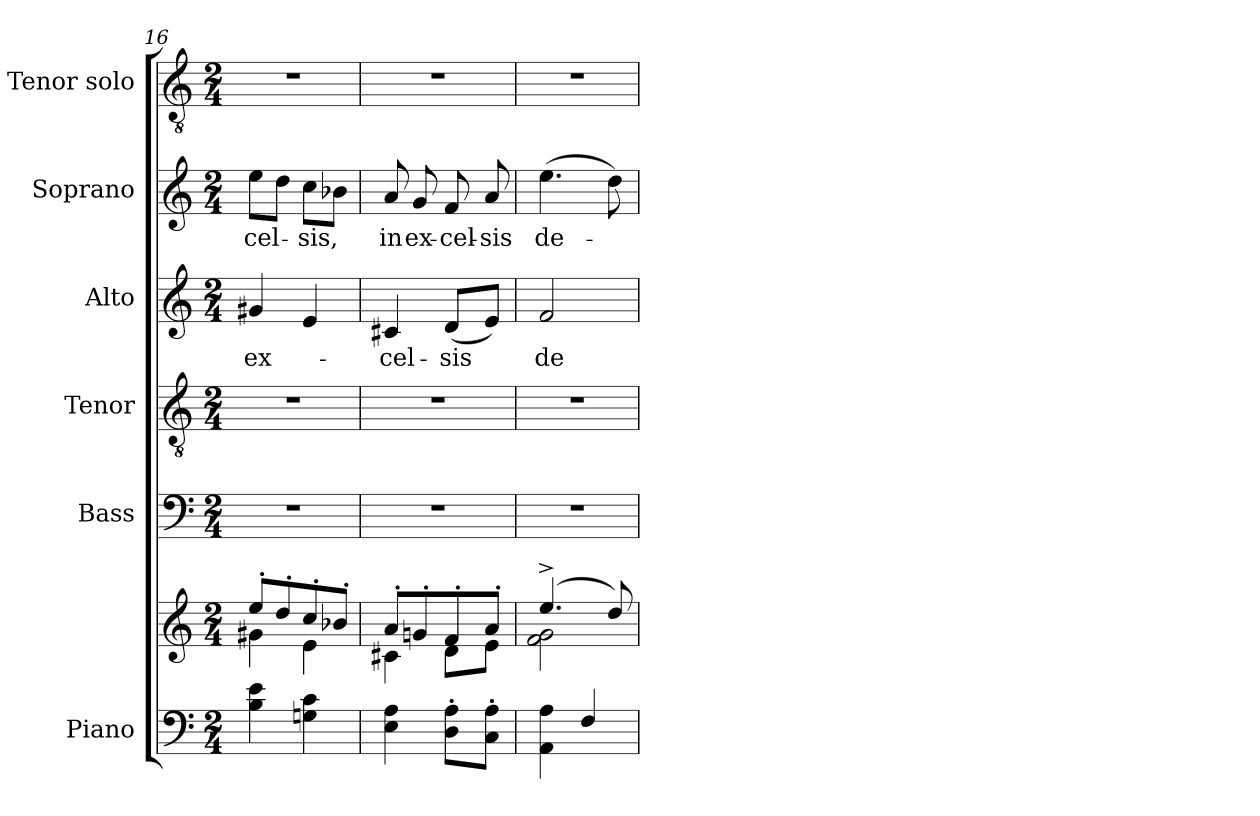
**kern	**kern	**kern	**kern	**kern	**text	**kern	**text	**kern
*part6	*part6	*part5	*part4	*part3	*part3	*part2	*part2	*part1
*staff7	*staff6	*staff5	*staff4	*staff3	*staff3	*staff2	*staff2	*staff1
*I"Piano	*	*I"Bass	*I"Tenor	*I"Alto	*	*I"Soprano	*	*I"Tenor solo
*I'Pno.	*	*I'B.	*I'T.	*I'A.	*	*I'S.	*	*I'T.s
*clefF4	*clefG2	*clefF4	*clefGv2	*clefG2	*	*clefG2	*	*clefGv2
*k[]	*k[]	*k[]	*k[]	*k[]	*	*k[]	*	*k[]
*M2/4	*M2/4	*M2/4	*M2/4	*M2/4	*	*M2/4	*	*M2/4
=16	=16	=16	=16	=16	=16	=16	=16	=16
*	*^	*	*	*	*	*	*	*
!	!	!	!	!	!	!LO:LY:b	!	!LO:LY:b	!
4B\ 4e\	8ee'/L	4g#X\	2r	2r	4g#X/	ex-	8ee\L	-cel-	2r
.	8dd'/	.	.	.	.	.	8dd\J	.	.
!	!	!	!	!	!	!	!	!LO:LY:b	!
4Gn\ 4c\	8cc'/	4e\	.	.	4e/	.	8cc\L	-sis,	.
.	8b-X'/J	.	.	.	.	.	8b-X\J	.	.
=17	=17	=17	=17	=17	=17	=17	=17	=17	=17
!	!	!	!	!	!	!LO:LY:b	!	!LO:LY:b	!
4E\ 4A\	8a'/L	4c#X\	2r	2r	4c#X/	-cel-	8a/	in	2r
!	!	!	!	!	!	!	!	!LO:LY:b	!
.	8gn'/	.	.	.	.	.	8g/	ex-	.
!	!	!	!	!	!	!LO:LY:b	!	!LO:LY:b	!
8D\' 8A\'L	8f'/	8d\L	.	.	(<8d/L	-sis	8f/	-cel-	.
!	!	!	!	!	!	!	!	!LO:LY:b	!
8C\' 8A\'J	8a'/J	8e\J	.	.	8e/J)	.	8a/	-sis	.
=18	=18	=18	=18	=18	=18	=18	=18	=18	=18
!	!	!	!	!	!	!LO:LY:b	!	!LO:LY:b	!
4AA\ 4A\	(>4.ee^/	2f\ 2g\	2r	2r	2f/	de-	(>4.ee\	de-	2r
4F/	.	.	.	.	.	.	.	.	.
.	8dd/)	.	.	.	.	.	8dd\)	.	.
*	*v	*v	*	*	*	*	*	*	*
=	=	=	=	=	=	=	=	=
*-	*-	*-	*-	*-	*-	*-	*-	*-
